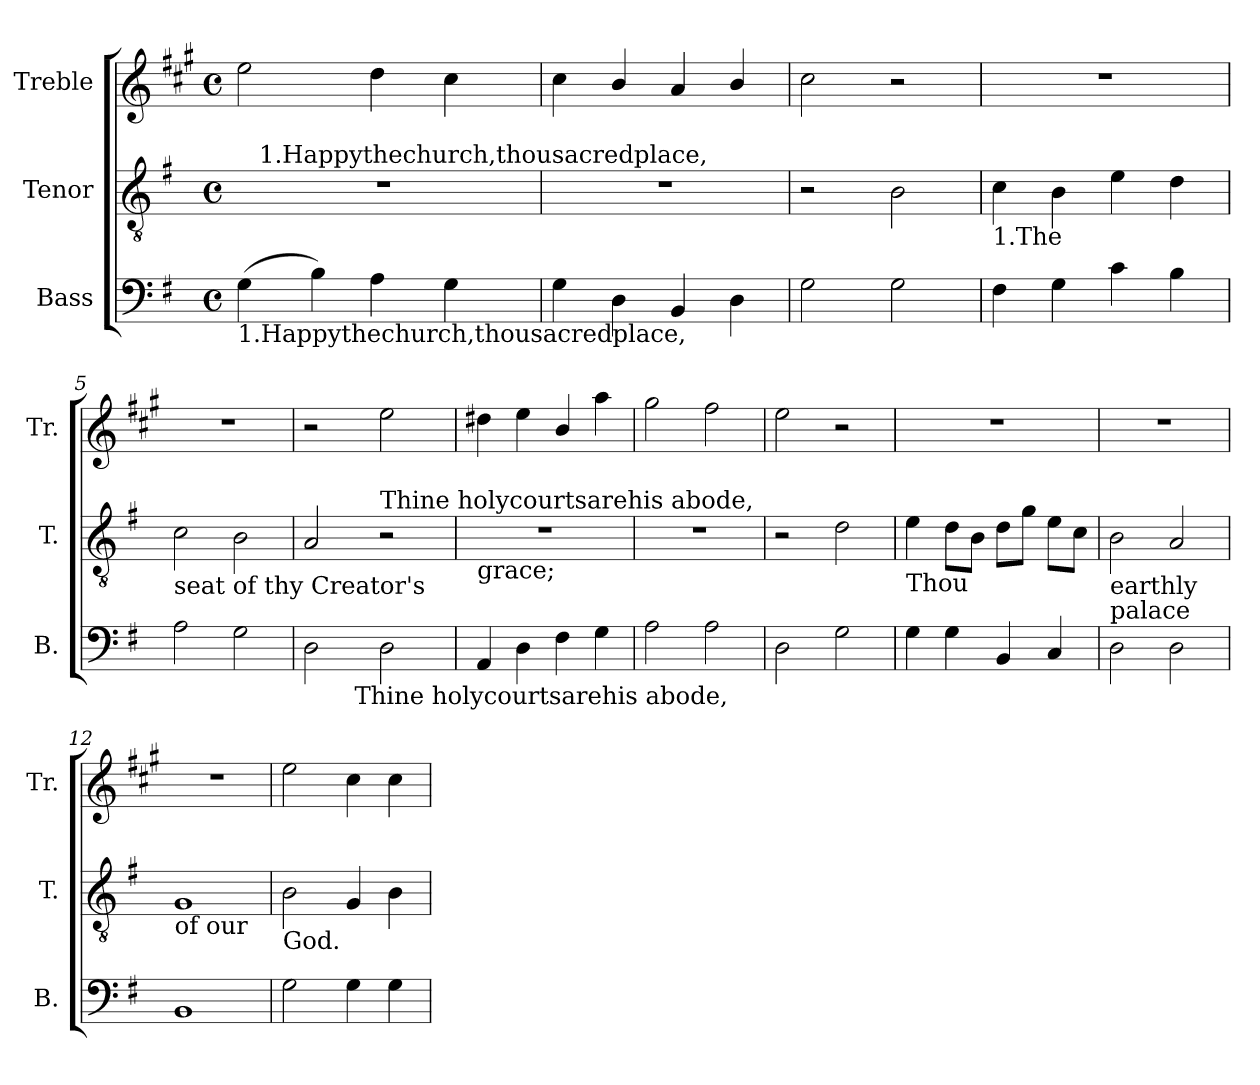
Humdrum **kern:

**kern	**kern	**kern
*part3	*part2	*part1
*staff3	*staff2	*staff1
*I"Bass	*I"Tenor	*I"Treble
*I'B.	*I'T.	*I'Tr.
!!LO:PB:g=z
*stria5	*stria5	*stria5
*clefF4	*clefGv2	*clefG2
*	*	*ITrd1c2
*k[f#]	*k[f#]	*k[f#]
*G:	*G:	*G:
*M4/4	*M4/4	*M4/4
*met(c)	*met(c)	*met(c)
=1	=1	=1
!LO:TX:b:t=1.Happythechurch,thousacredplace,	!	!
*	*^	*
(>4G\	1r	32.ryy	2dd\
!	!	!LO:TX:a:t=1.Happythechurch,thousacredplace,	!
.	.	2ryy	.
4B\)	.	.	.
4A\	.	.	4cc\
.	.	4ryy	.
4G\	.	.	4b\
.	.	8ryy	.
.	.	16ryy	.
.	.	64ryy	.
*	*v	*v	*
=2	=2	=2
4G\	1r	4b\
4D\	.	4a/
4BB/	.	4g/
4D\	.	4a/
=3	=3	=3
2G\	2r	2b\
2G\	2B\	2r
=4	=4	=4
!	!LO:TX:b:t=1.The	!
4F#\	4c\	1r
4G\	4B\	.
4c\	4e\	.
4B\	4d\	.
=5	=5	=5
!	!LO:TX:b:t=seat of thy Creator's	!
2A\	2c\	1r
2G\	2B\	.
=6	=6	=6
*^	*	*
2D\	4.ryy	2A/	2r
!	!LO:TX:b:t=Thine holycourtsarehis abode,	!	!
.	2ryy	.	.
!	!	!LO:TX:a:t=Thine holycourtsarehis abode,	!
2D\	.	2r	2dd\
.	8ryy	.	.
=7	=7	=7	=7
!	!	!LO:TX:b:t=grace;	!
*v	*v	*	*
4AA/	1r	4cc#X\
4D\	.	4dd\
4F#\	.	4a/
4G\	.	4gg\
=8	=8	=8
2A\	1r	2ff#\
2A\	.	2ee\
=9	=9	=9
2D\	2r	2dd\
2G\	2d\	2r
=10	=10	=10
!	!LO:TX:b:t=Thou	!
4G\	4e\	1r
4G\	8d\L	.
.	8B\J	.
4BB/	8d\L	.
.	8g\J	.
4C/	8e\L	.
.	8c\J	.
=11	=11	=11
!	!LO:TX:b:t=earthly	!
!	!LO:TX:b:t=palace	!
2D\	2B\	1r
2D\	2A/	.
=12	=12	=12
!	!LO:TX:b:t=of our	!
1BB	1G	1r
=13	=13	=13
!	!LO:TX:b:t=God.	!
2G\	2B\	2dd\
4G\	4G/	4b\
4G\	4B\	4b\
=	=	=
*-	*-	*-
